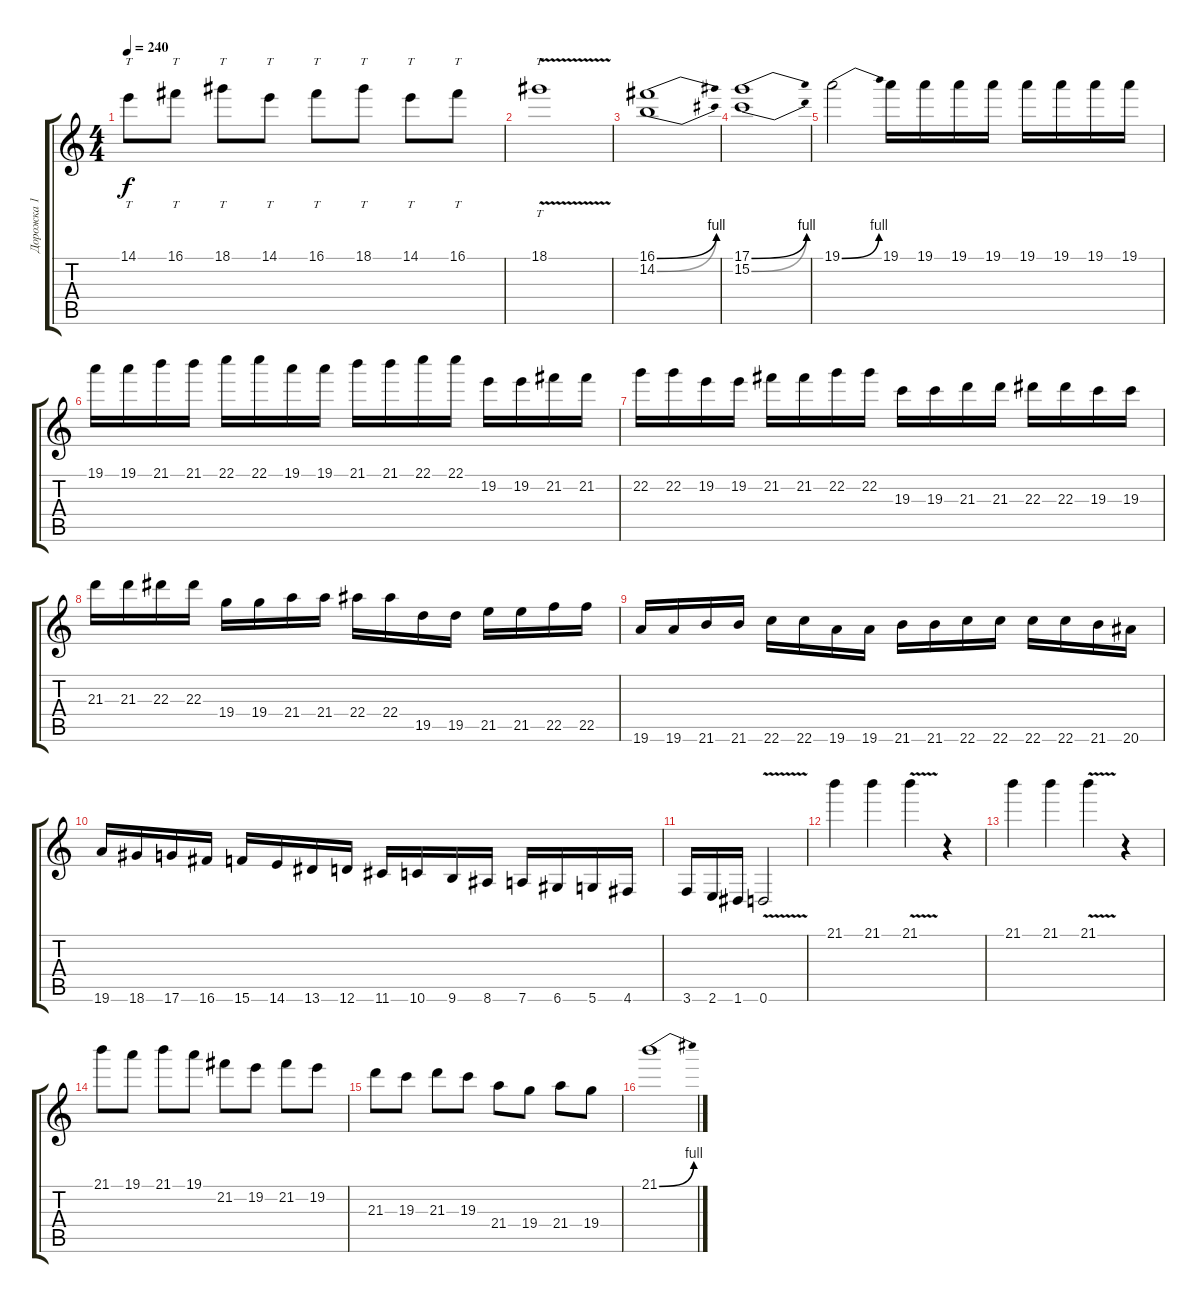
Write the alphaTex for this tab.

\track ("Дорожка 1" "Дорожка 1") {instrument distortionguitar}
\staff {score tabs}
\tuning (D4 A3 F3 C3 G2 D2) {hide}
\ts (4 4)
\tempo 240
\clef g2
\ks c
14.1.8{tt dy f} 16.1.8{tt} 18.1.8{tt} 14.1.8{tt} 16.1.8{tt} 18.1.8{tt} 14.1.8{tt} 16.1.8{tt} |
18.1{v}.1{tt} |
(16.1{be (bend 0 0 60 4)} 14.2{be (bend 0 0 60 4)}).1 |
(17.1{be (bend 0 0 60 4)} 15.2{be (bend 0 0 60 4)}).1 |
19.1{be (bend 0 0 60 4)}.2 19.1.16 19.1.16 19.1.16 19.1.16 19.1.16 19.1.16 19.1.16 19.1.16 |
19.1.16 19.1.16 21.1.16 21.1.16 22.1.16 22.1.16 19.1.16 19.1.16 21.1.16 21.1.16 22.1.16 22.1.16 19.2.16 19.2.16 21.2.16 21.2.16 |
22.2.16 22.2.16 19.2.16 19.2.16 21.2.16 21.2.16 22.2.16 22.2.16 19.3.16 19.3.16 21.3.16 21.3.16 22.3.16 22.3.16 19.3.16 19.3.16 |
21.3.16 21.3.16 22.3.16 22.3.16 19.4.16 19.4.16 21.4.16 21.4.16 22.4.16 22.4.16 19.5.16 19.5.16 21.5.16 21.5.16 22.5.16 22.5.16 |
19.6.16 19.6.16 21.6.16 21.6.16 22.6.16 22.6.16 19.6.16 19.6.16 21.6.16 21.6.16 22.6.16 22.6.16 22.6.16 22.6.16 21.6.16 20.6.16 |
19.6.16 18.6.16 17.6.16 16.6.16 15.6.16 14.6.16 13.6.16 12.6.16 11.6.16 10.6.16 9.6.16 8.6.16 7.6.16 6.6.16 5.6.16 4.6.16 |
3.6.16 2.6.16 1.6.16 0.6{v}.2 |
21.1.4 21.1.4 21.1{v}.4 r.4 |
21.1.4 21.1.4 21.1{v}.4 r.4 |
21.1.8 19.1.8 21.1.8 19.1.8 21.2.8 19.2.8 21.2.8 19.2.8 |
21.3.8 19.3.8 21.3.8 19.3.8 21.4.8 19.4.8 21.4.8 19.4.8 |
21.1{be (bend 0 0 60 4)}.1
